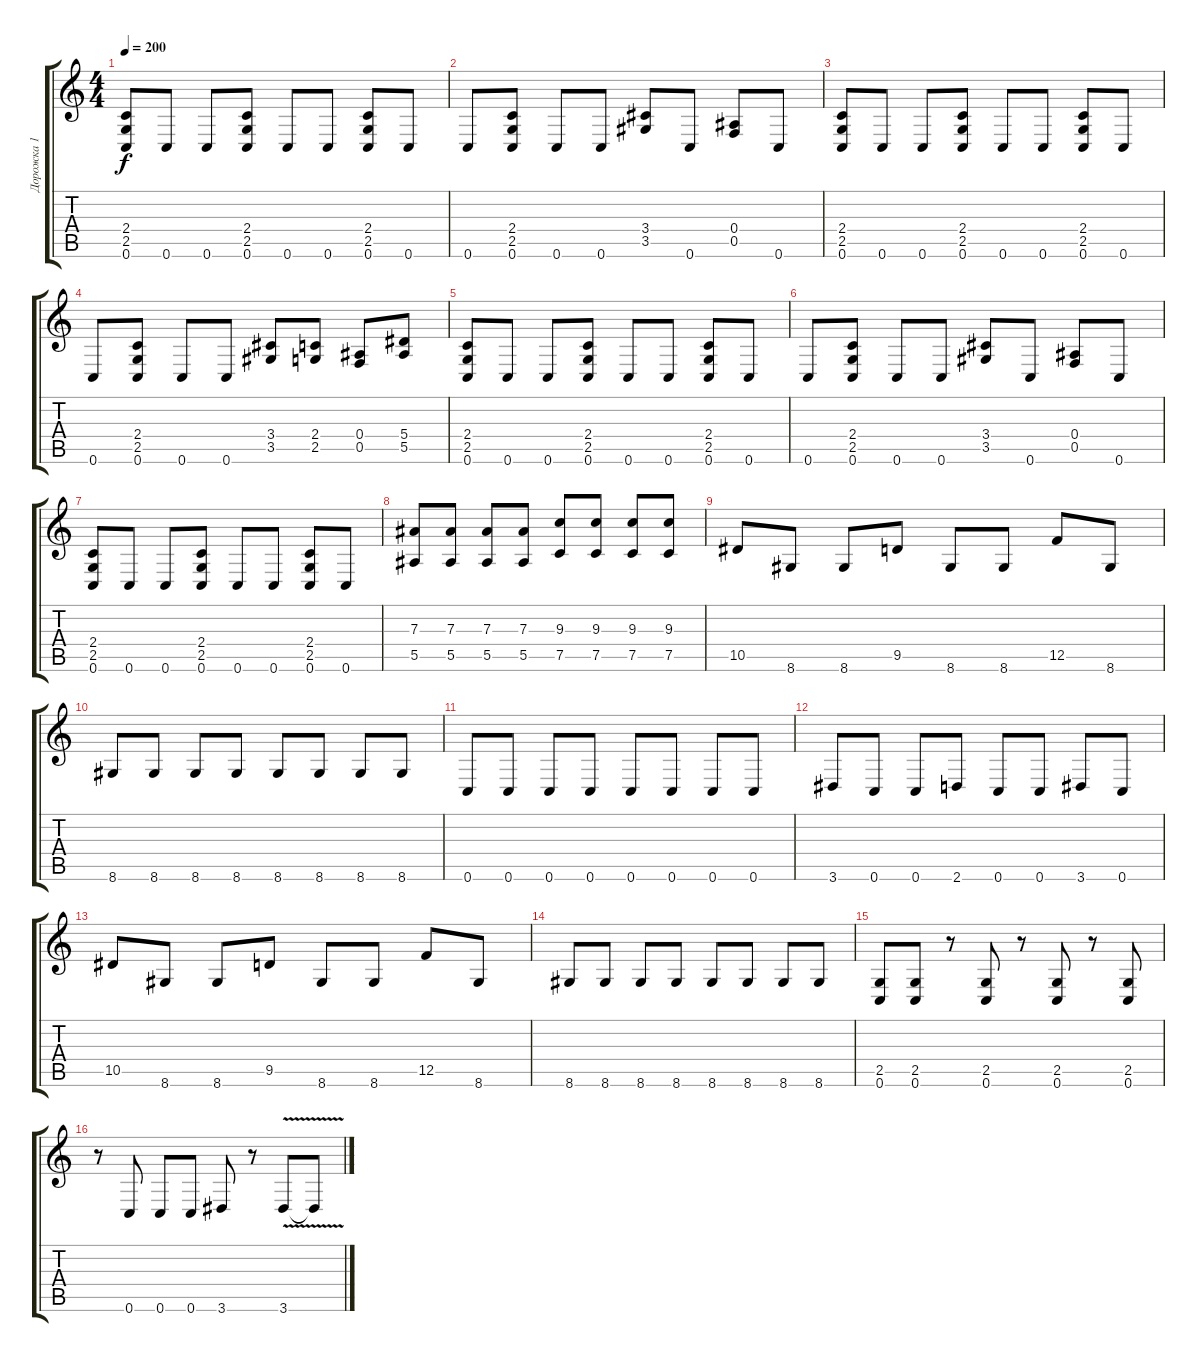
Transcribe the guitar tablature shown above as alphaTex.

\track ("Дорожка 1" "Дорожка 1") {instrument distortionguitar}
\staff {score tabs}
\tuning (C4 G3 Eb3 Bb2 F2 C2) {hide}
\ts (4 4)
\tempo 200
\clef g2
\ks c
(2.4 2.5 0.6).8{dy f} 0.6.8 0.6.8 (2.4 2.5 0.6).8 0.6.8 0.6.8 (2.4 2.5 0.6).8 0.6.8 |
0.6.8 (2.4 2.5 0.6).8 0.6.8 0.6.8 (3.4 3.5).8 0.6.8 (0.4 0.5).8 0.6.8 |
(2.4 2.5 0.6).8 0.6.8 0.6.8 (2.4 2.5 0.6).8 0.6.8 0.6.8 (2.4 2.5 0.6).8 0.6.8 |
0.6.8 (2.4 2.5 0.6).8 0.6.8 0.6.8 (3.4 3.5).8 (2.4 2.5).8 (0.4 0.5).8 (5.4 5.5).8 |
(2.4 2.5 0.6).8 0.6.8 0.6.8 (2.4 2.5 0.6).8 0.6.8 0.6.8 (2.4 2.5 0.6).8 0.6.8 |
0.6.8 (2.4 2.5 0.6).8 0.6.8 0.6.8 (3.4 3.5).8 0.6.8 (0.4 0.5).8 0.6.8 |
(2.4 2.5 0.6).8 0.6.8 0.6.8 (2.4 2.5 0.6).8 0.6.8 0.6.8 (2.4 2.5 0.6).8 0.6.8 |
(7.3 5.5).8 (7.3 5.5).8 (7.3 5.5).8 (7.3 5.5).8 (9.3 7.5).8 (9.3 7.5).8 (9.3 7.5).8 (9.3 7.5).8 |
10.5.8 8.6.8 8.6.8 9.5.8 8.6.8 8.6.8 12.5.8 8.6.8 |
8.6.8 8.6.8 8.6.8 8.6.8 8.6.8 8.6.8 8.6.8 8.6.8 |
0.6.8 0.6.8 0.6.8 0.6.8 0.6.8 0.6.8 0.6.8 0.6.8 |
3.6.8 0.6.8 0.6.8 2.6.8 0.6.8 0.6.8 3.6.8 0.6.8 |
10.5.8 8.6.8 8.6.8 9.5.8 8.6.8 8.6.8 12.5.8 8.6.8 |
8.6.8 8.6.8 8.6.8 8.6.8 8.6.8 8.6.8 8.6.8 8.6.8 |
(2.5 0.6).8 (2.5 0.6).8 r.8 (2.5 0.6).8 r.8 (2.5 0.6).8 r.8 (2.5 0.6).8 |
r.8 0.6.8 0.6.8 0.6.8 3.6.8 r.8 3.6{v}.8 3.6{t}.8
